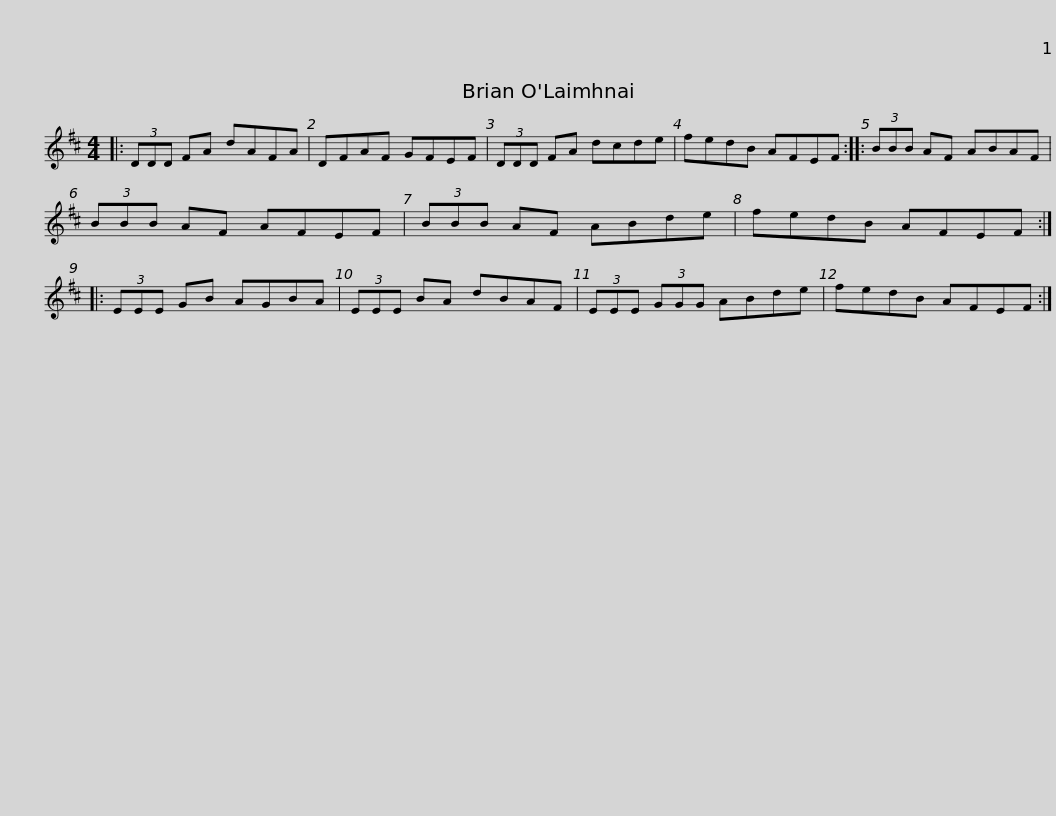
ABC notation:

X:1
L:1/8
M:4/4
I:linebreak $
K:D
V:1 treble
V:1
|: (3DDD FA dAFA | DFAF GFEF | (3DDD FA dcde | fedB AFEF :: (3BBB AF ABAF |$ %5
 (3BBB AF AFEF | (3BBB AF ABde | fedB AFEF :: (3EEE GB AGBA | (3EEE BA dBAF |$ %10
 (3EEE (3GGG ABde | fedB AFEF :| %12
